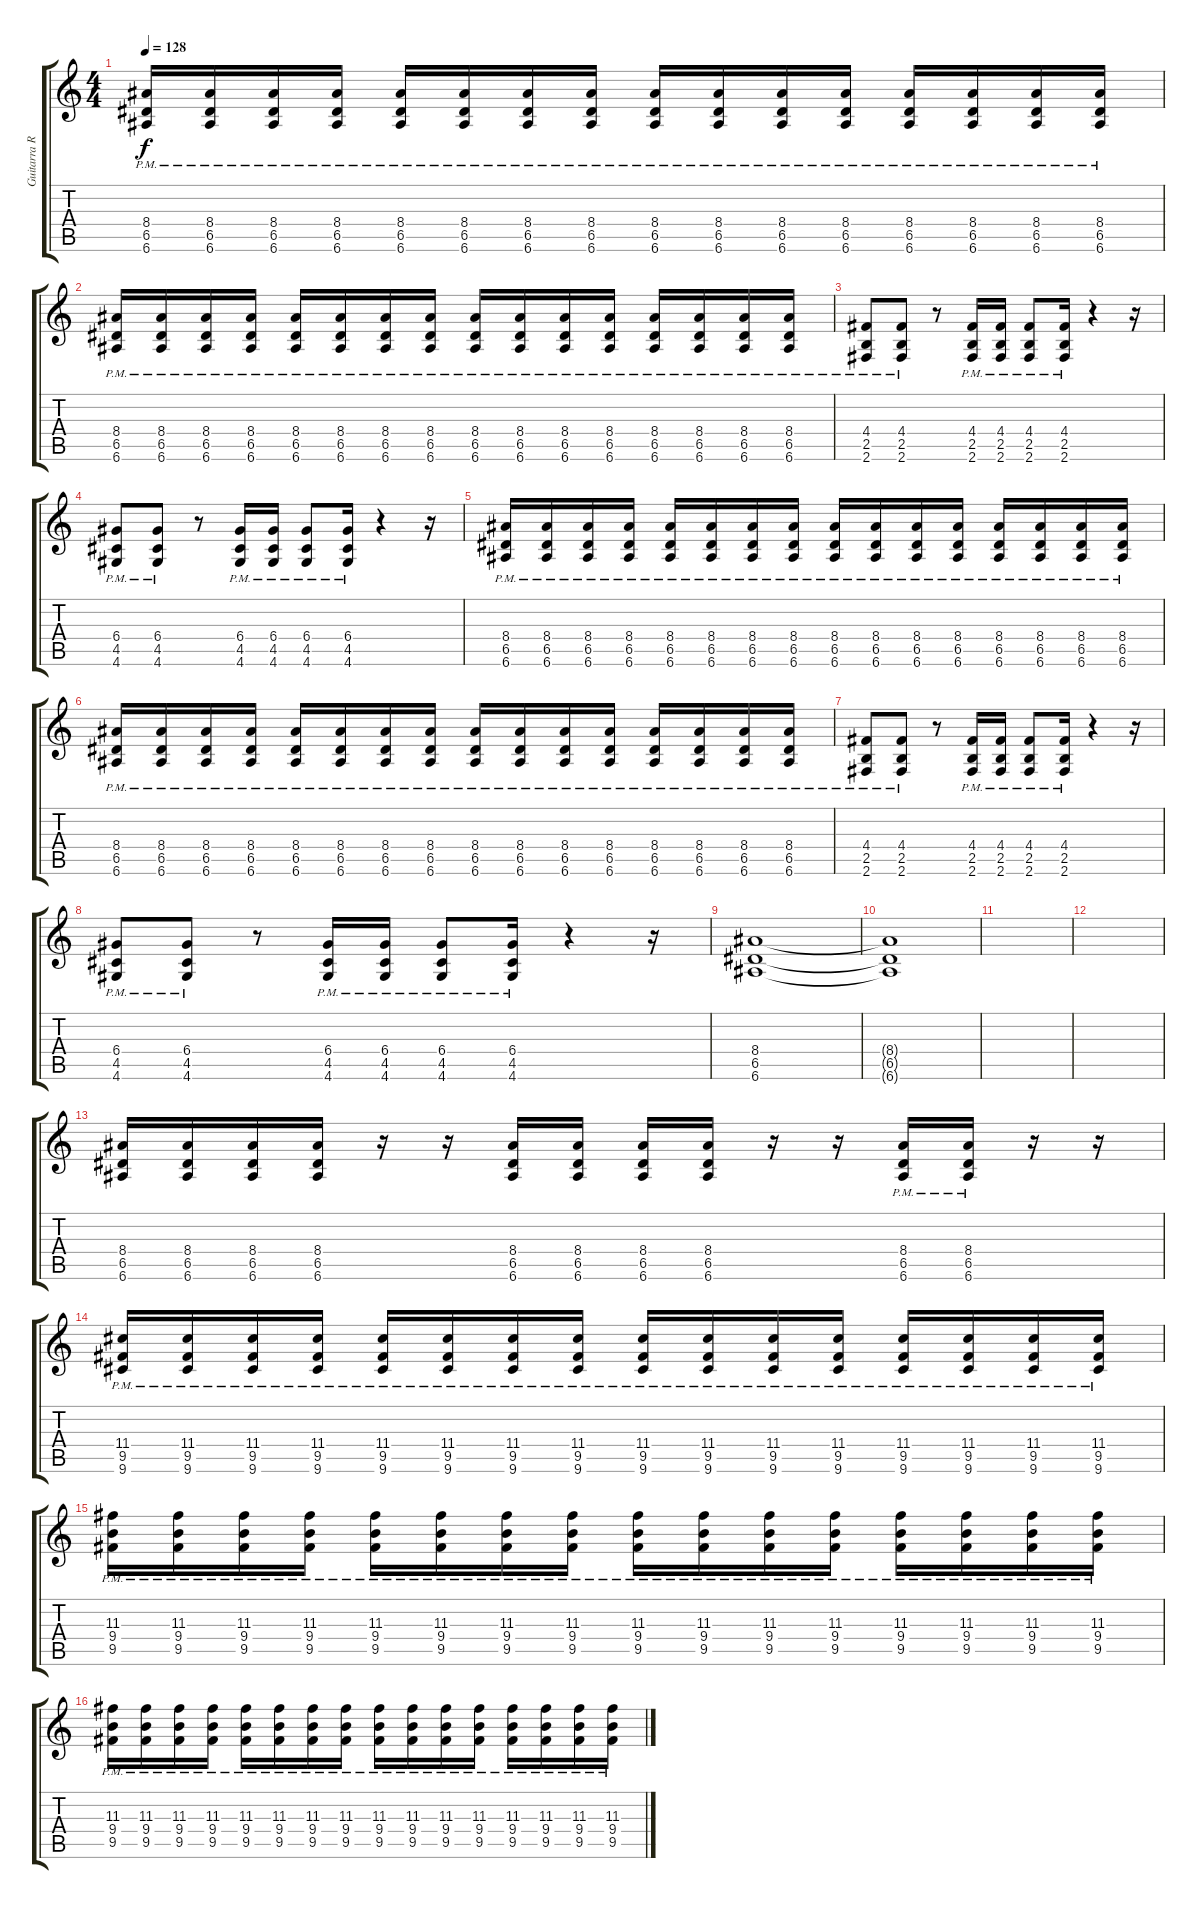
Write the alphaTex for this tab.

\track ("Guitarra Ritmica" "Guitarra R") {instrument overdrivenguitar}
\staff {score tabs}
\tuning (E4 B3 G3 D3 A2 E2) {hide}
\ts (4 4)
\tempo 128
\clef g2
\ks c
(8.4{pm} 6.5{pm} 6.6{pm}).16{dy f} (8.4{pm} 6.5{pm} 6.6{pm}).16 (8.4{pm} 6.5{pm} 6.6{pm}).16 (8.4{pm} 6.5{pm} 6.6{pm}).16 (8.4{pm} 6.5{pm} 6.6{pm}).16 (8.4{pm} 6.5{pm} 6.6{pm}).16 (8.4{pm} 6.5{pm} 6.6{pm}).16 (8.4{pm} 6.5{pm} 6.6{pm}).16 (8.4{pm} 6.5{pm} 6.6{pm}).16 (8.4{pm} 6.5{pm} 6.6{pm}).16 (8.4{pm} 6.5{pm} 6.6{pm}).16 (8.4{pm} 6.5{pm} 6.6{pm}).16 (8.4{pm} 6.5{pm} 6.6{pm}).16 (8.4{pm} 6.5{pm} 6.6{pm}).16 (8.4{pm} 6.5{pm} 6.6{pm}).16 (8.4{pm} 6.5{pm} 6.6{pm}).16 |
(8.4{pm} 6.5{pm} 6.6{pm}).16 (8.4{pm} 6.5{pm} 6.6{pm}).16 (8.4{pm} 6.5{pm} 6.6{pm}).16 (8.4{pm} 6.5{pm} 6.6{pm}).16 (8.4{pm} 6.5{pm} 6.6{pm}).16 (8.4{pm} 6.5{pm} 6.6{pm}).16 (8.4{pm} 6.5{pm} 6.6{pm}).16 (8.4{pm} 6.5{pm} 6.6{pm}).16 (8.4{pm} 6.5{pm} 6.6{pm}).16 (8.4{pm} 6.5{pm} 6.6{pm}).16 (8.4{pm} 6.5{pm} 6.6{pm}).16 (8.4{pm} 6.5{pm} 6.6{pm}).16 (8.4{pm} 6.5{pm} 6.6{pm}).16 (8.4{pm} 6.5{pm} 6.6{pm}).16 (8.4{pm} 6.5{pm} 6.6{pm}).16 (8.4{pm} 6.5{pm} 6.6{pm}).16 |
(4.4{pm} 2.5{pm} 2.6{pm}).8 (4.4{pm} 2.5{pm} 2.6{pm}).8 r.8 (4.4{pm} 2.5{pm} 2.6{pm}).16 (4.4{pm} 2.5{pm} 2.6{pm}).16 (4.4{pm} 2.5{pm} 2.6{pm}).8 (4.4{pm} 2.5{pm} 2.6{pm}).16 r.4 r.16 |
(6.4{pm} 4.5{pm} 4.6{pm}).8 (6.4{pm} 4.5{pm} 4.6{pm}).8 r.8 (6.4{pm} 4.5{pm} 4.6{pm}).16 (6.4{pm} 4.5{pm} 4.6{pm}).16 (6.4{pm} 4.5{pm} 4.6{pm}).8 (6.4{pm} 4.5{pm} 4.6{pm}).16 r.4 r.16 |
(8.4{pm} 6.5{pm} 6.6{pm}).16 (8.4{pm} 6.5{pm} 6.6{pm}).16 (8.4{pm} 6.5{pm} 6.6{pm}).16 (8.4{pm} 6.5{pm} 6.6{pm}).16 (8.4{pm} 6.5{pm} 6.6{pm}).16 (8.4{pm} 6.5{pm} 6.6{pm}).16 (8.4{pm} 6.5{pm} 6.6{pm}).16 (8.4{pm} 6.5{pm} 6.6{pm}).16 (8.4{pm} 6.5{pm} 6.6{pm}).16 (8.4{pm} 6.5{pm} 6.6{pm}).16 (8.4{pm} 6.5{pm} 6.6{pm}).16 (8.4{pm} 6.5{pm} 6.6{pm}).16 (8.4{pm} 6.5{pm} 6.6{pm}).16 (8.4{pm} 6.5{pm} 6.6{pm}).16 (8.4{pm} 6.5{pm} 6.6{pm}).16 (8.4{pm} 6.5{pm} 6.6{pm}).16 |
(8.4{pm} 6.5{pm} 6.6{pm}).16 (8.4{pm} 6.5{pm} 6.6{pm}).16 (8.4{pm} 6.5{pm} 6.6{pm}).16 (8.4{pm} 6.5{pm} 6.6{pm}).16 (8.4{pm} 6.5{pm} 6.6{pm}).16 (8.4{pm} 6.5{pm} 6.6{pm}).16 (8.4{pm} 6.5{pm} 6.6{pm}).16 (8.4{pm} 6.5{pm} 6.6{pm}).16 (8.4{pm} 6.5{pm} 6.6{pm}).16 (8.4{pm} 6.5{pm} 6.6{pm}).16 (8.4{pm} 6.5{pm} 6.6{pm}).16 (8.4{pm} 6.5{pm} 6.6{pm}).16 (8.4{pm} 6.5{pm} 6.6{pm}).16 (8.4{pm} 6.5{pm} 6.6{pm}).16 (8.4{pm} 6.5{pm} 6.6{pm}).16 (8.4{pm} 6.5{pm} 6.6{pm}).16 |
(4.4{pm} 2.5{pm} 2.6{pm}).8 (4.4{pm} 2.5{pm} 2.6{pm}).8 r.8 (4.4{pm} 2.5{pm} 2.6{pm}).16 (4.4{pm} 2.5{pm} 2.6{pm}).16 (4.4{pm} 2.5{pm} 2.6{pm}).8 (4.4{pm} 2.5{pm} 2.6{pm}).16 r.4 r.16 |
(6.4{pm} 4.5{pm} 4.6{pm}).8 (6.4{pm} 4.5{pm} 4.6{pm}).8 r.8 (6.4{pm} 4.5{pm} 4.6{pm}).16 (6.4{pm} 4.5{pm} 4.6{pm}).16 (6.4{pm} 4.5{pm} 4.6{pm}).8 (6.4{pm} 4.5{pm} 4.6{pm}).16 r.4 r.16 |
(8.4 6.5 6.6).1 |
(8.4{t} 6.5{t} 6.6{t}).1 |
|
|
(8.4 6.5 6.6).16 (8.4 6.5 6.6).16 (8.4 6.5 6.6).16 (8.4 6.5 6.6).16 r.16 r.16 (8.4 6.5 6.6).16 (8.4 6.5 6.6).16 (8.4 6.5 6.6).16 (8.4 6.5 6.6).16 r.16 r.16 (8.4{pm} 6.5{pm} 6.6{pm}).16 (8.4{pm} 6.5{pm} 6.6{pm}).16 r.16 r.16 |
(11.4{pm} 9.5{pm} 9.6{pm}).16 (11.4{pm} 9.5{pm} 9.6{pm}).16 (11.4{pm} 9.5{pm} 9.6{pm}).16 (11.4{pm} 9.5{pm} 9.6{pm}).16 (11.4{pm} 9.5{pm} 9.6{pm}).16 (11.4{pm} 9.5{pm} 9.6{pm}).16 (11.4{pm} 9.5{pm} 9.6{pm}).16 (11.4{pm} 9.5{pm} 9.6{pm}).16 (11.4{pm} 9.5{pm} 9.6{pm}).16 (11.4{pm} 9.5{pm} 9.6{pm}).16 (11.4{pm} 9.5{pm} 9.6{pm}).16 (11.4{pm} 9.5{pm} 9.6{pm}).16 (11.4{pm} 9.5{pm} 9.6{pm}).16 (11.4{pm} 9.5{pm} 9.6{pm}).16 (11.4{pm} 9.5{pm} 9.6{pm}).16 (11.4{pm} 9.5{pm} 9.6{pm}).16 |
(11.3 9.4{pm} 9.5{pm}).16 (11.3 9.4{pm} 9.5{pm}).16 (11.3 9.4{pm} 9.5{pm}).16 (11.3 9.4{pm} 9.5{pm}).16 (11.3 9.4{pm} 9.5{pm}).16 (11.3 9.4{pm} 9.5{pm}).16 (11.3 9.4{pm} 9.5{pm}).16 (11.3 9.4{pm} 9.5{pm}).16 (11.3 9.4{pm} 9.5{pm}).16 (11.3 9.4{pm} 9.5{pm}).16 (11.3 9.4{pm} 9.5{pm}).16 (11.3 9.4{pm} 9.5{pm}).16 (11.3 9.4{pm} 9.5{pm}).16 (11.3 9.4{pm} 9.5{pm}).16 (11.3 9.4{pm} 9.5{pm}).16 (11.3 9.4{pm} 9.5{pm}).16 |
(11.3 9.4{pm} 9.5{pm}).16 (11.3 9.4{pm} 9.5{pm}).16 (11.3 9.4{pm} 9.5{pm}).16 (11.3 9.4{pm} 9.5{pm}).16 (11.3 9.4{pm} 9.5{pm}).16 (11.3 9.4{pm} 9.5{pm}).16 (11.3 9.4{pm} 9.5{pm}).16 (11.3 9.4{pm} 9.5{pm}).16 (11.3 9.4{pm} 9.5{pm}).16 (11.3 9.4{pm} 9.5{pm}).16 (11.3 9.4{pm} 9.5{pm}).16 (11.3 9.4{pm} 9.5{pm}).16 (11.3 9.4{pm} 9.5{pm}).16 (11.3 9.4{pm} 9.5{pm}).16 (11.3 9.4{pm} 9.5{pm}).16 (11.3 9.4{pm} 9.5{pm}).16
